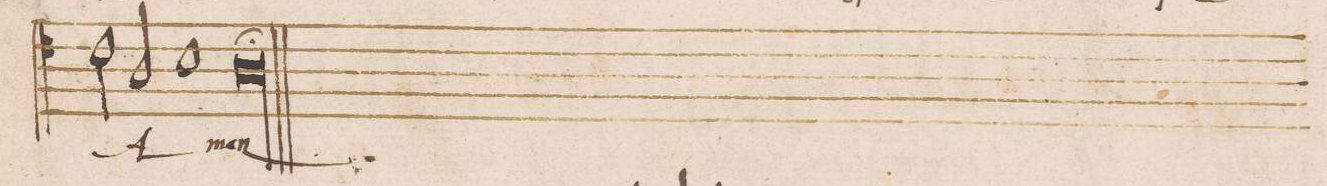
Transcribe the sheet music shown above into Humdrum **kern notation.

**kern	**text
*I"TENOR	*
*clefC4	*
*k[]	*
*met(C|)	*
*M2/1	*
2c\	A-
2A/	.
1B	.
=81-	=81-
0Al;>	-men
=||-	=||-
*-	*-
